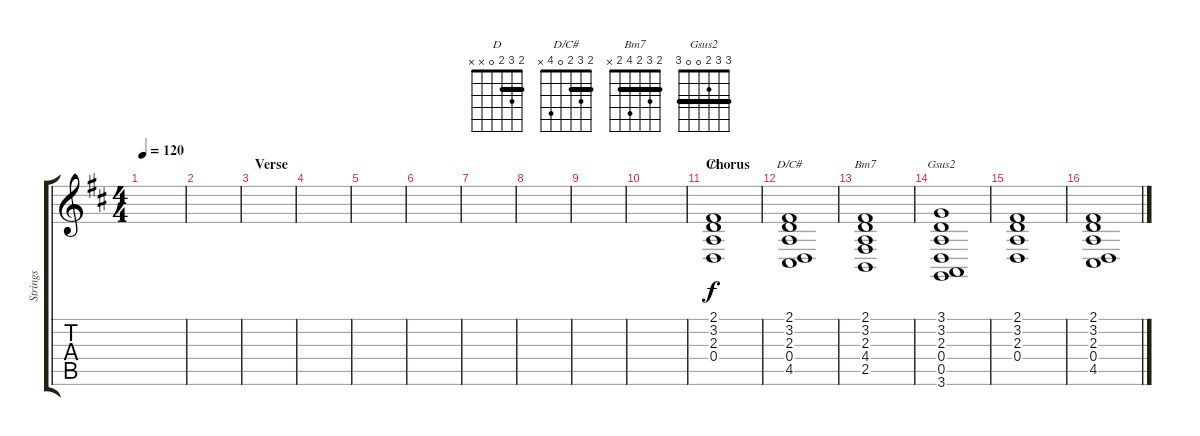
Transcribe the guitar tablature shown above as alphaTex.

\track ("Strings" "Strings") {instrument stringensemble1}
\staff {score tabs}
\tuning (E4 B3 G3 D3 A2 E2) {hide}
\chord ("D" 2 3 2 0 x x) {barre 2}
\chord ("D/C#" 2 3 2 0 4 x) {barre 2}
\chord ("Bm7" 2 3 2 4 2 x) {barre 2}
\chord ("Gsus2" 3 3 2 0 0 3) {barre 3}
\ts (4 4)
\tempo 120
\clef g2
\ks d
|
|
\section ("" "Verse")
|
|
|
|
|
|
|
|
\section ("" "Chorus")
(2.1 3.2 2.3 0.4).1{ch "D"} |
(2.1 3.2 2.3 0.4 4.5).1{ch "D/C#"} |
(2.1 3.2 2.3 4.4 2.5).1{ch "Bm7"} |
(3.1 3.2 2.3 0.4 0.5 3.6).1{ch "Gsus2"} |
(2.1 3.2 2.3 0.4).1 |
(2.1 3.2 2.3 0.4 4.5).1
